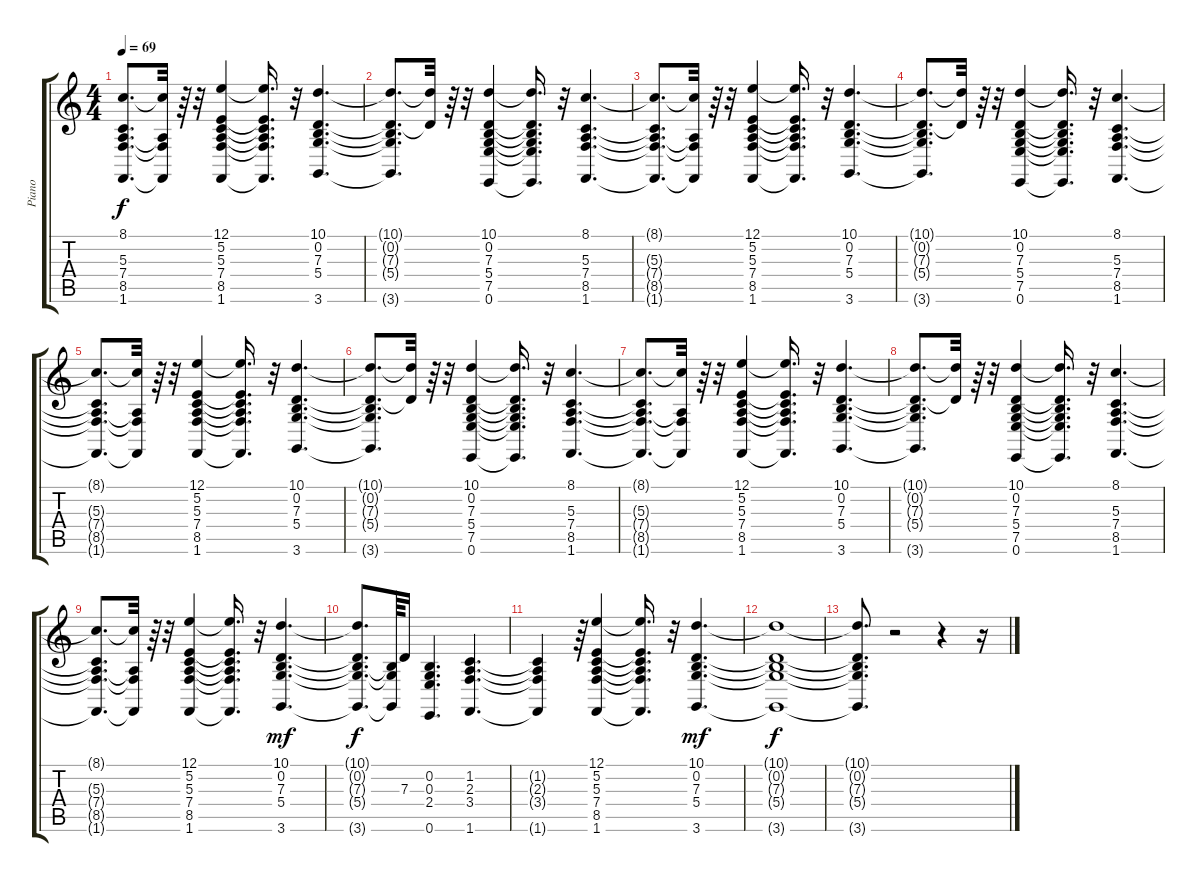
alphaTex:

\track ("Piano" "Piano") {instrument brightacousticpiano}
\staff {score tabs}
\tuning (E4 B3 G3 D3 A2 E2) {hide}
\ts (4 4)
\tempo 69
\clef g2
\ks c
(8.1{t} 5.3{t} 7.4{t} 8.5{t} 1.6{t}).8{d dy f} (8.1{t} 7.4{t} 8.5{t} 1.6{t}).32 r.64 r.32 (12.1 5.2 5.3 7.4 8.5 1.6).4 (12.1{t} 5.2{t} 5.3{t} 7.4{t} 8.5{t} 1.6{t}).16{d} r.32 (10.1 0.2 7.3 5.4 3.6).4{d} |
(10.1{t} 0.2{t} 7.3{t} 5.4{t} 3.6{t}).8{d} (10.1{t} 7.3{t}).32 r.64 r.32 (10.1 0.2 7.3 5.4 7.5 0.6).4 (10.1{t} 0.2{t} 7.3{t} 5.4{t} 7.5{t} 0.6{t}).16{d} r.32 (8.1 5.3 7.4 8.5 1.6).4{d} |
(8.1{t} 5.3{t} 7.4{t} 8.5{t} 1.6{t}).8{d} (8.1{t} 7.4{t} 8.5{t} 1.6{t}).32 r.64 r.32 (12.1 5.2 5.3 7.4 8.5 1.6).4 (12.1{t} 5.2{t} 5.3{t} 7.4{t} 8.5{t} 1.6{t}).16{d} r.32 (10.1 0.2 7.3 5.4 3.6).4{d} |
(10.1{t} 0.2{t} 7.3{t} 5.4{t} 3.6{t}).8{d} (10.1{t} 7.3{t}).32 r.64 r.32 (10.1 0.2 7.3 5.4 7.5 0.6).4 (10.1{t} 0.2{t} 7.3{t} 5.4{t} 7.5{t} 0.6{t}).16{d} r.32 (8.1 5.3 7.4 8.5 1.6).4{d} |
(8.1{t} 5.3{t} 7.4{t} 8.5{t} 1.6{t}).8{d} (8.1{t} 7.4{t} 8.5{t} 1.6{t}).32 r.64 r.32 (12.1 5.2 5.3 7.4 8.5 1.6).4 (12.1{t} 5.2{t} 5.3{t} 7.4{t} 8.5{t} 1.6{t}).16{d} r.32 (10.1 0.2 7.3 5.4 3.6).4{d} |
(10.1{t} 0.2{t} 7.3{t} 5.4{t} 3.6{t}).8{d} (10.1{t} 7.3{t}).32 r.64 r.32 (10.1 0.2 7.3 5.4 7.5 0.6).4 (10.1{t} 0.2{t} 7.3{t} 5.4{t} 7.5{t} 0.6{t}).16{d} r.32 (8.1 5.3 7.4 8.5 1.6).4{d} |
(8.1{t} 5.3{t} 7.4{t} 8.5{t} 1.6{t}).8{d} (8.1{t} 7.4{t} 8.5{t} 1.6{t}).32 r.64 r.32 (12.1 5.2 5.3 7.4 8.5 1.6).4 (12.1{t} 5.2{t} 5.3{t} 7.4{t} 8.5{t} 1.6{t}).16{d} r.32 (10.1 0.2 7.3 5.4 3.6).4{d} |
(10.1{t} 0.2{t} 7.3{t} 5.4{t} 3.6{t}).8{d} (10.1{t} 7.3{t}).32 r.64 r.32 (10.1 0.2 7.3 5.4 7.5 0.6).4 (10.1{t} 0.2{t} 7.3{t} 5.4{t} 7.5{t} 0.6{t}).16{d} r.32 (8.1 5.3 7.4 8.5 1.6).4{d} |
(8.1{t} 5.3{t} 7.4{t} 8.5{t} 1.6{t}).8{d} (8.1{t} 7.4{t} 8.5{t} 1.6{t}).32 r.64 r.32 (12.1 5.2 5.3 7.4 8.5 1.6).4 (12.1{t} 5.2{t} 5.3{t} 7.4{t} 8.5{t} 1.6{t}).16{d} r.32 (10.1 0.2 7.3 5.4 3.6).4{d dy mf} |
(10.1{t} 0.2{t} 7.3{t} 5.4{t} 3.6{t}).8{d dy f} (0.2{t} 5.4{t} 3.6{t}).64 7.3.16 (0.2 0.3 2.4 0.6).4{d} (1.2 2.3 3.4 1.6).4{d} |
(1.2{t} 2.3{t} 3.4{t} 1.6{t}).4 r.64 (12.1 5.2 5.3 7.4 8.5 1.6).4 (12.1{t} 5.2{t} 5.3{t} 7.4{t} 8.5{t} 1.6{t}).16{d} r.32 (10.1 0.2 7.3 5.4 3.6).4{d dy mf} |
(10.1{t} 0.2{t} 7.3{t} 5.4{t} 3.6{t}).1{dy f} |
(10.1{t} 0.2{t} 7.3{t} 5.4{t} 3.6{t}).8{d} r.2 r.4 r.16
